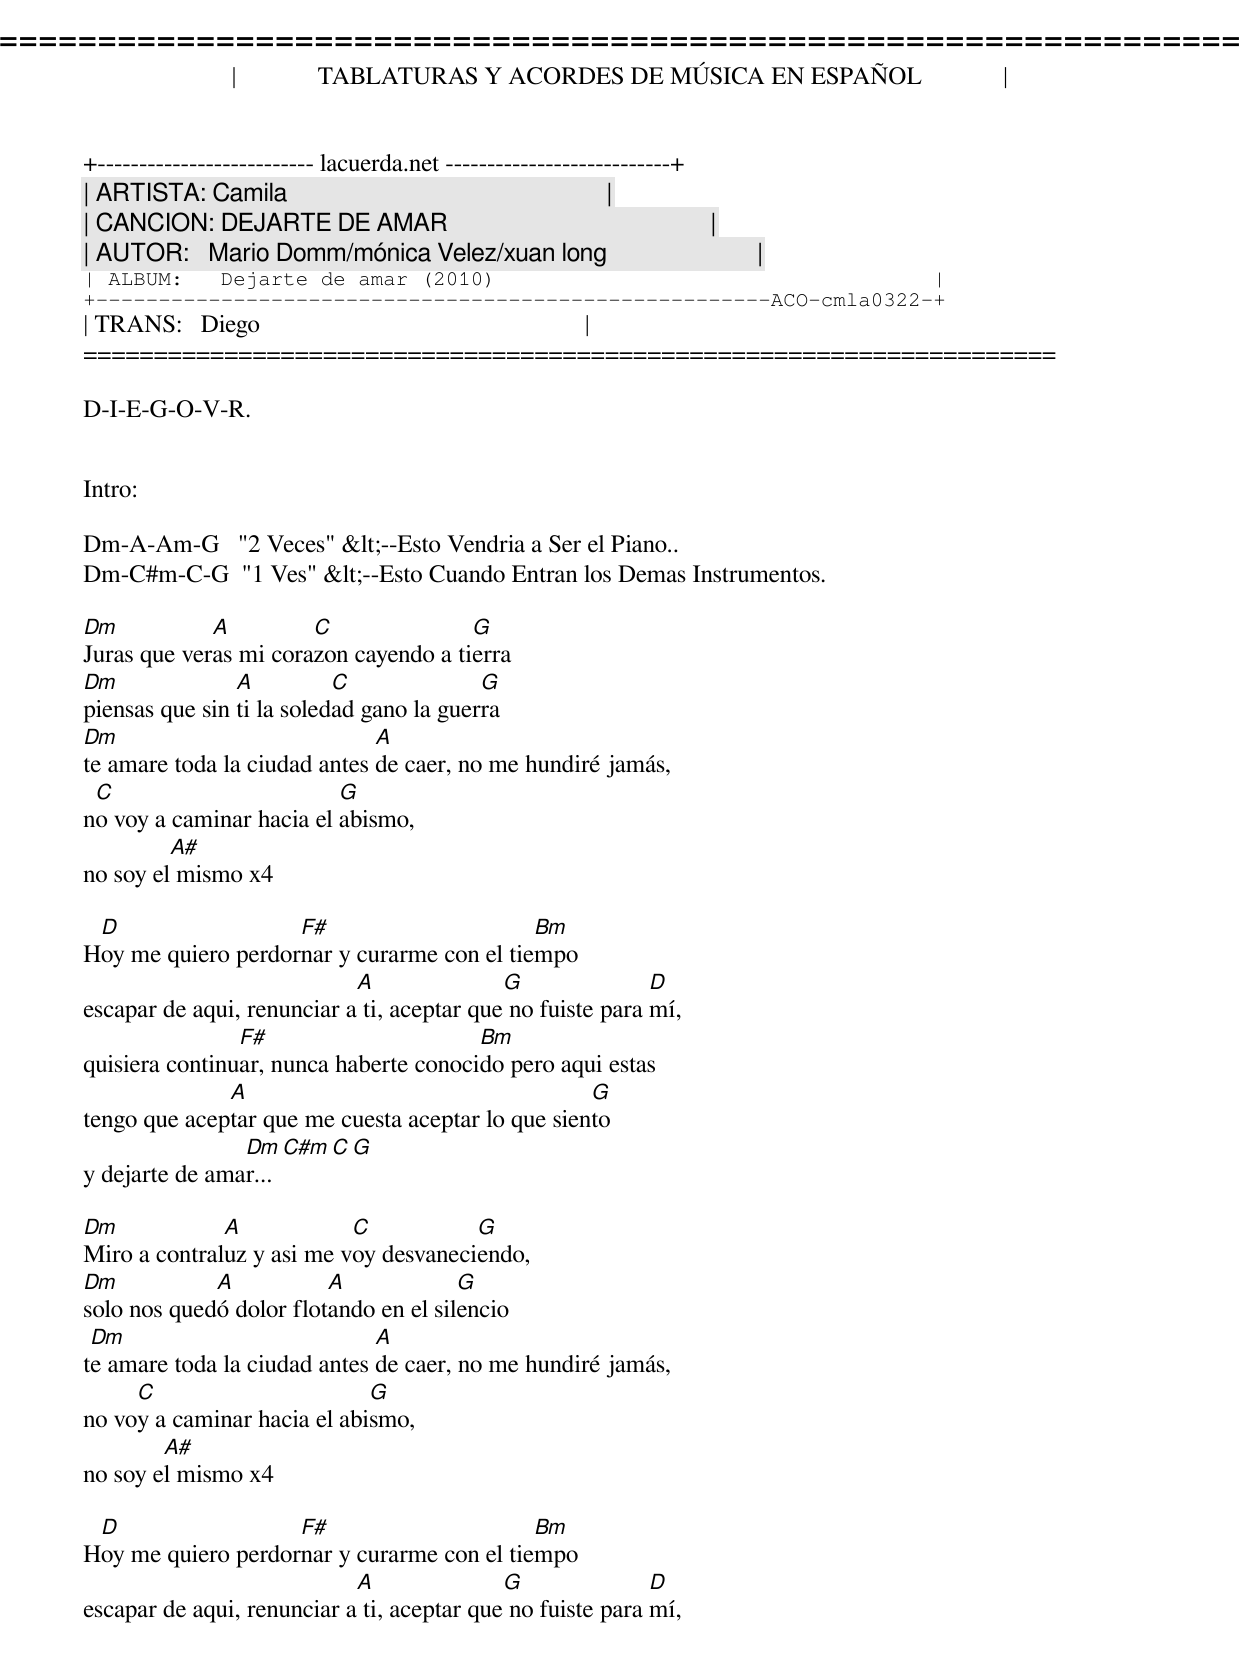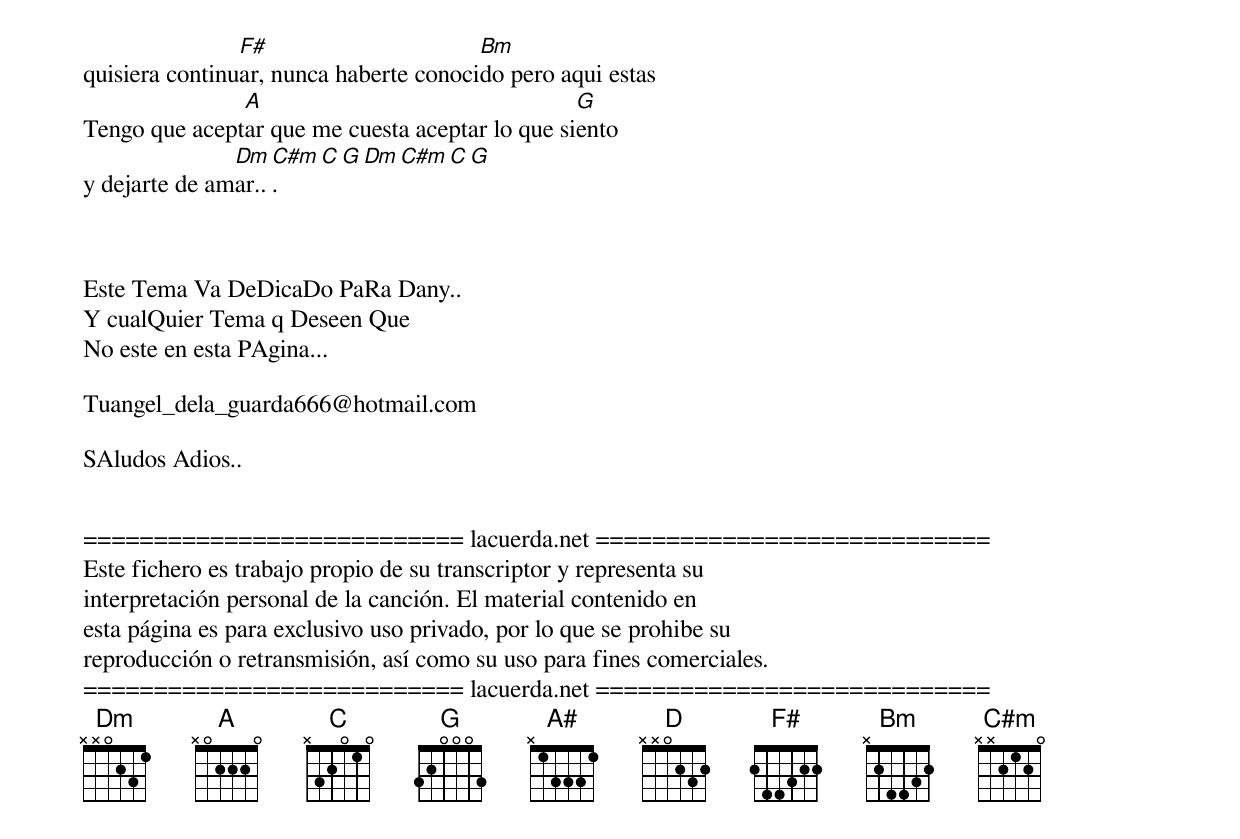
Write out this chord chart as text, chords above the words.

=====================================================================
|             TABLATURAS Y ACORDES DE MÚSICA EN ESPAÑOL             |
+-------------------------- lacuerda.net ---------------------------+
| ARTISTA: Camila                                                   |
| CANCION: DEJARTE DE AMAR                                          |
| AUTOR:   Mario Domm/mónica Velez/xuan long                        |
| ALBUM:   Dejarte de amar (2010)                                   |
+------------------------------------------------------ACO-cmla0322-+
| TRANS:   Diego                                                    |
=====================================================================

D-I-E-G-O-V-R.


Intro:

Dm-A-Am-G   "2 Veces" &lt;--Esto Vendria a Ser el Piano..
Dm-C#m-C-G  "1 Ves" &lt;--Esto Cuando Entran los Demas Instrumentos.

Dm           A         C               G
Juras que veras mi corazon cayendo a tierra
Dm              A          C              G
piensas que sin ti la soledad gano la guerra
Dm                            A
te amare toda la ciudad antes de caer, no me hundiré jamás,
 C                        G
no voy a caminar hacia el abismo,
         A#
no soy el mismo x4

 D                  F#                      Bm
Hoy me quiero perdornar y curarme con el tiempo
                            A               G               D
escapar de aqui, renunciar a ti, aceptar que no fuiste para mí,
                F#                      Bm
quisiera continuar, nunca haberte conocido pero aqui estas
              A                                    G
tengo que aceptar que me cuesta aceptar lo que siento
                Dm   C#m  C  G
y dejarte de amar...

Dm            A            C           G
Miro a contraluz y asi me voy desvaneciendo,
Dm           A           A             G
solo nos quedó dolor flotando en el silencio
 Dm                           A
te amare toda la ciudad antes de caer, no me hundiré jamás,
     C                       G
no voy a caminar hacia el abismo,
        A#
no soy el mismo x4

 D                  F#                      Bm
Hoy me quiero perdornar y curarme con el tiempo
                            A               G               D
escapar de aqui, renunciar a ti, aceptar que no fuiste para mí,
                F#                      Bm
quisiera continuar, nunca haberte conocido pero aqui estas
               A                                 G
Tengo que aceptar que me cuesta aceptar lo que siento
               Dm  C#m  C  G  Dm  C#m  C  G
y dejarte de amar...



Este Tema Va DeDicaDo PaRa Dany..
Y cualQuier Tema q Deseen Que
No este en esta PAgina...

Tuangel_dela_guarda666@hotmail.com

SAludos Adios..


=========================== lacuerda.net ============================
Este fichero es trabajo propio de su transcriptor y representa su
interpretación personal de la canción. El material contenido en
esta página es para exclusivo uso privado, por lo que se prohibe su
reproducción o retransmisión, así como su uso para fines comerciales.
=========================== lacuerda.net ============================
